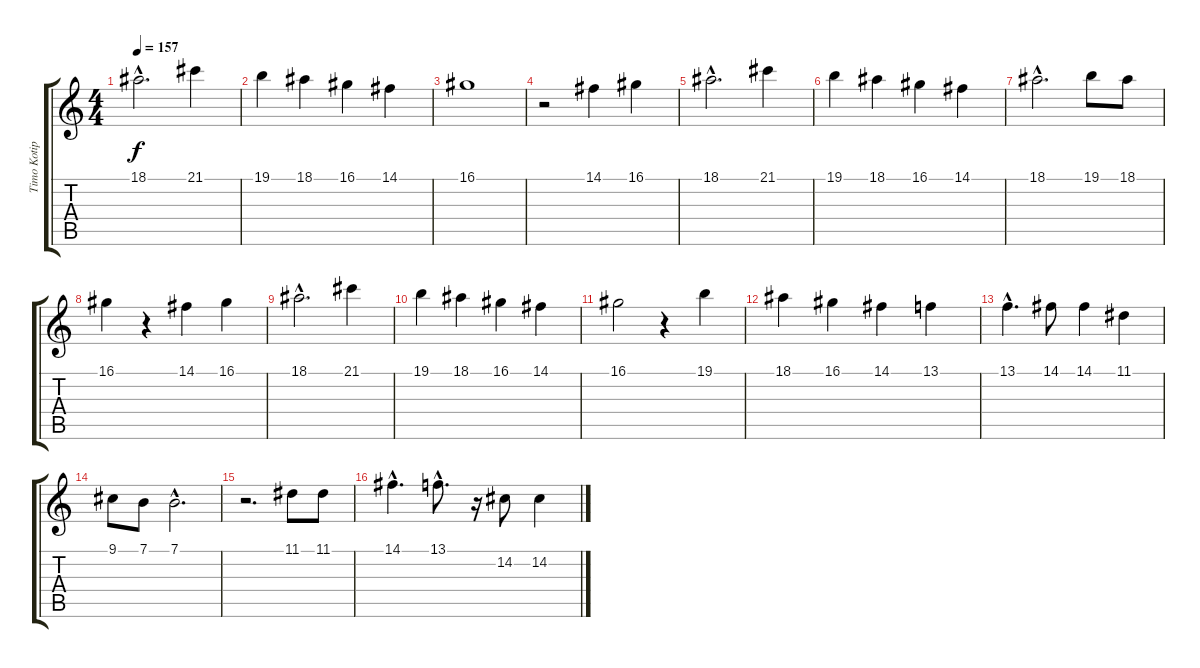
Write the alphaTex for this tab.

\track ("Timo Kotipelto" "Timo Kotip") {instrument lead3calliope}
\staff {score tabs}
\tuning (E4 B3 G3 D3 A2 E2) {hide}
\ts (4 4)
\tempo 157
\clef g2
\ks c
18.1{hac}.2{d dy f} 21.1.4 |
19.1.4 18.1.4 16.1.4 14.1.4 |
16.1.1 |
r.2 14.1.4 16.1.4 |
18.1{hac}.2{d} 21.1.4 |
19.1.4 18.1.4 16.1.4 14.1.4 |
18.1{hac}.2{d} 19.1.8 18.1.8 |
16.1.4 r.4 14.1.4 16.1.4 |
18.1{hac}.2{d} 21.1.4 |
19.1.4 18.1.4 16.1.4 14.1.4 |
16.1.2 r.4 19.1.4 |
18.1.4 16.1.4 14.1.4 13.1.4 |
13.1{hac}.4{d} 14.1.8 14.1.4 11.1.4 |
9.1.8 7.1.8 7.1{hac}.2{d} |
r.2{d} 11.1.8 11.1.8 |
14.1{hac}.4{d} 13.1{hac}.8{d} r.16 14.2.8 14.2.4
